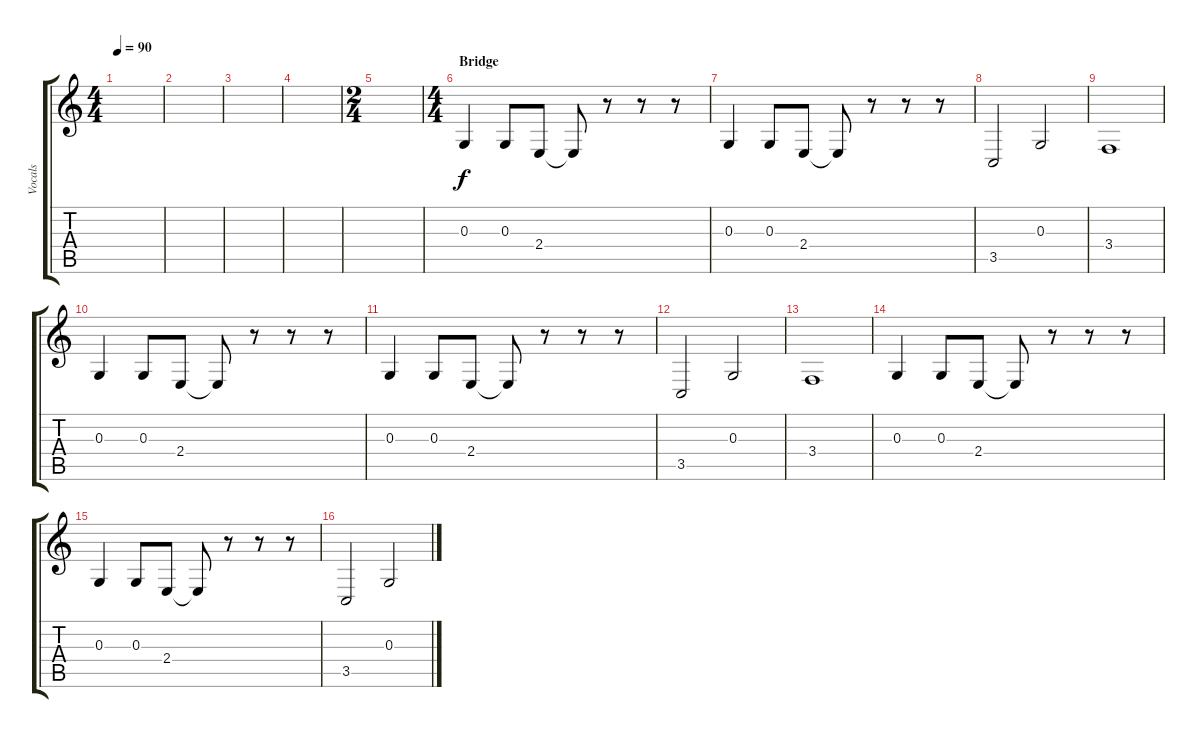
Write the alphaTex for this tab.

\track ("Vocals" "Vocals") {instrument clarinet}
\staff {score tabs}
\tuning (E4 B3 G3 D3 A2 E2) {hide}
\ts (4 4)
\tempo 90
\clef g2
\ks c
|
|
|
|
\ts (2 4)
|
\ts (4 4)
\section ("" "Bridge")
0.3.4 0.3.8 2.4.8 2.4{t}.8 r.8 r.8 r.8 |
0.3.4 0.3.8 2.4.8 2.4{t}.8 r.8 r.8 r.8 |
3.5.2 0.3.2 |
3.4.1 |
0.3.4 0.3.8 2.4.8 2.4{t}.8 r.8 r.8 r.8 |
0.3.4 0.3.8 2.4.8 2.4{t}.8 r.8 r.8 r.8 |
3.5.2 0.3.2 |
3.4.1 |
0.3.4 0.3.8 2.4.8 2.4{t}.8 r.8 r.8 r.8 |
0.3.4 0.3.8 2.4.8 2.4{t}.8 r.8 r.8 r.8 |
3.5.2 0.3.2
